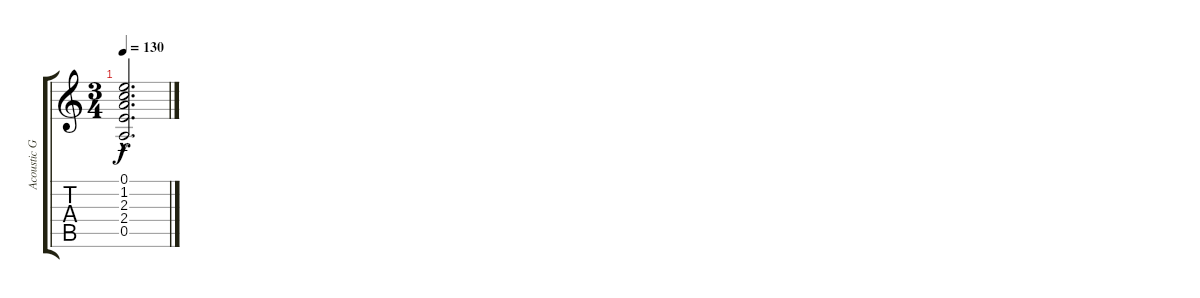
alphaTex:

\track ("Acoustic Guitar" "Acoustic G") {instrument acousticguitarsteel}
\staff {score tabs}
\tuning (E4 B3 G3 D3 A2 E2) {hide}
\ts (3 4)
\tempo 130
\clef g2
\ks c
(0.1{hac} 1.2{hac} 2.3{hac} 2.4{hac} 0.5{hac}).2{d dy f}
